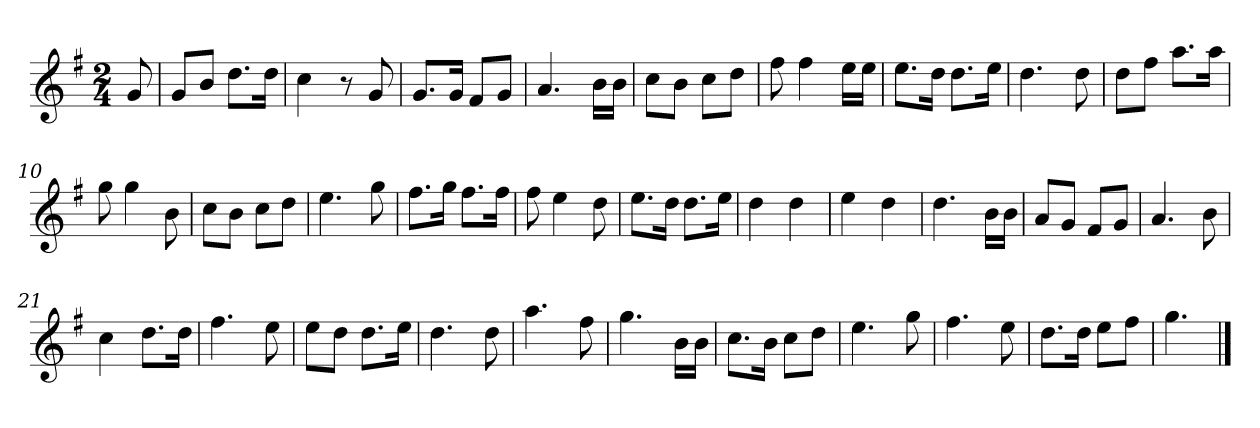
**kern
*part1
*staff1
*k[f#]
*M2/4
*MM120
=
8g
=1
8gL
8bJ
8.ddL
16ddJk
=2
4cc
8r
8g
=3
8.gL
16gJk
8f#L
8gJ
=4
4.a
16bLL
16bJJ
=5
8ccL
8bJ
8ccL
8ddJ
=6
8ff#
4ff#
16eeLL
16eeJJ
=7
8.eeL
16ddJk
8.ddL
16eeJk
=8
4.dd
8dd
=9
8ddL
8ff#J
8.aaL
16aaJk
=10
8gg
4gg
8b
=11
8ccL
8bJ
8ccL
8ddJ
=12
4.ee
8gg
=13
8.ff#L
16ggJk
8.ff#L
16ff#Jk
=14
8ff#
4ee
8dd
=15
8.eeL
16ddJk
8.ddL
16eeJk
=16
4dd
4dd
=17
4ee
4dd
=18
4.dd
16bLL
16bJJ
=19
8aL
8gJ
8f#L
8gJ
=20
4.a
8b
=21
4cc
8.ddL
16ddJk
=22
4.ff#
8ee
=23
8eeL
8ddJ
8.ddL
16eeJk
=24
4.dd
8dd
=25
4.aa
8ff#
=26
4.gg
16bLL
16bJJ
=27
8.ccL
16bJk
8ccL
8ddJ
=28
4.ee
8gg
=29
4.ff#
8ee
=30
8.ddL
16ddJk
8eeL
8ff#J
=31
4.gg
==
*-
